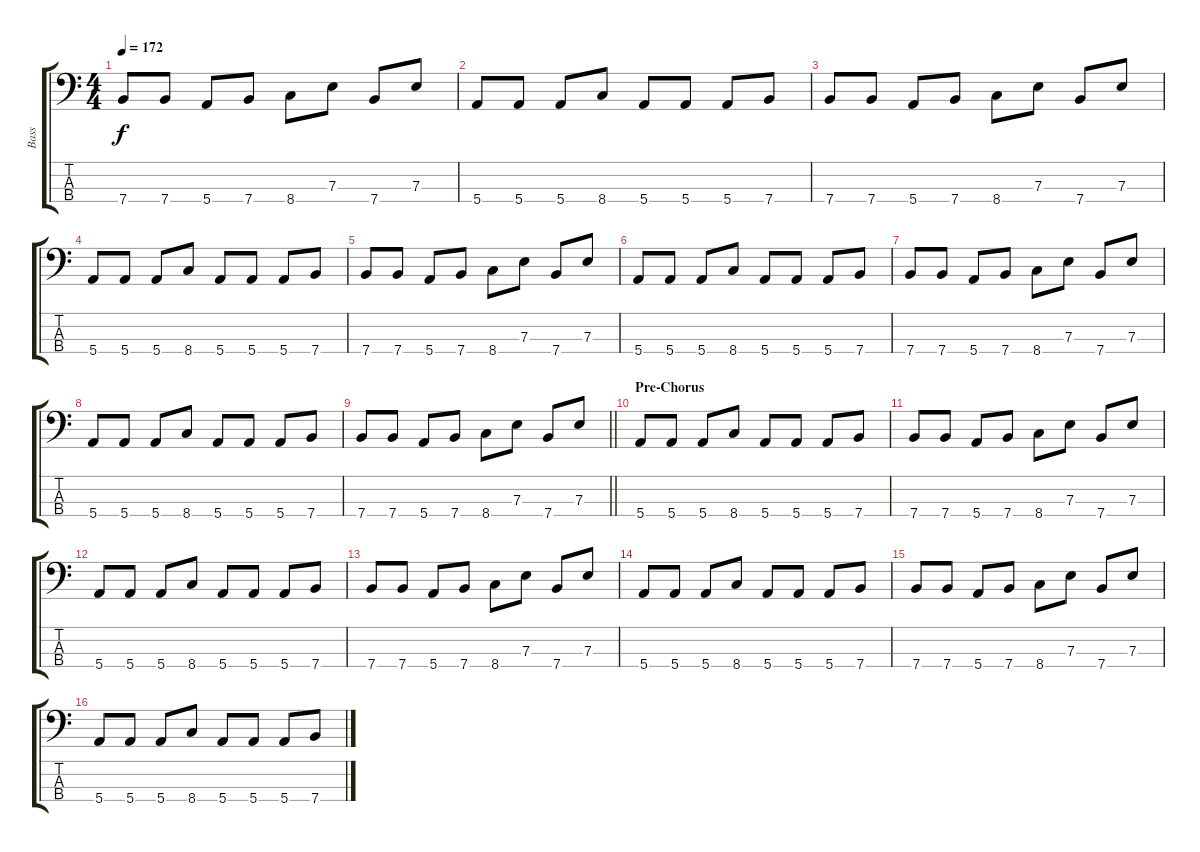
\track ("Bass" "Bass") {instrument electricbassfinger}
\staff {score tabs}
\tuning (G2 D2 A1 E1) {hide}
\ts (4 4)
\tempo 172
\clef f4
\ks aminor
7.4.8{dy f} 7.4.8 5.4.8 7.4.8 8.4.8 7.3.8 7.4.8 7.3.8 |
5.4.8 5.4.8 5.4.8 8.4.8 5.4.8 5.4.8 5.4.8 7.4.8 |
7.4.8 7.4.8 5.4.8 7.4.8 8.4.8 7.3.8 7.4.8 7.3.8 |
5.4.8 5.4.8 5.4.8 8.4.8 5.4.8 5.4.8 5.4.8 7.4.8 |
7.4.8 7.4.8 5.4.8 7.4.8 8.4.8 7.3.8 7.4.8 7.3.8 |
5.4.8 5.4.8 5.4.8 8.4.8 5.4.8 5.4.8 5.4.8 7.4.8 |
7.4.8 7.4.8 5.4.8 7.4.8 8.4.8 7.3.8 7.4.8 7.3.8 |
5.4.8 5.4.8 5.4.8 8.4.8 5.4.8 5.4.8 5.4.8 7.4.8 |
\barLineRight lightlight
7.4.8 7.4.8 5.4.8 7.4.8 8.4.8 7.3.8 7.4.8 7.3.8 |
\section ("" "Pre-Chorus")
5.4.8 5.4.8 5.4.8 8.4.8 5.4.8 5.4.8 5.4.8 7.4.8 |
7.4.8 7.4.8 5.4.8 7.4.8 8.4.8 7.3.8 7.4.8 7.3.8 |
5.4.8 5.4.8 5.4.8 8.4.8 5.4.8 5.4.8 5.4.8 7.4.8 |
7.4.8 7.4.8 5.4.8 7.4.8 8.4.8 7.3.8 7.4.8 7.3.8 |
5.4.8 5.4.8 5.4.8 8.4.8 5.4.8 5.4.8 5.4.8 7.4.8 |
7.4.8 7.4.8 5.4.8 7.4.8 8.4.8 7.3.8 7.4.8 7.3.8 |
5.4.8 5.4.8 5.4.8 8.4.8 5.4.8 5.4.8 5.4.8 7.4.8
